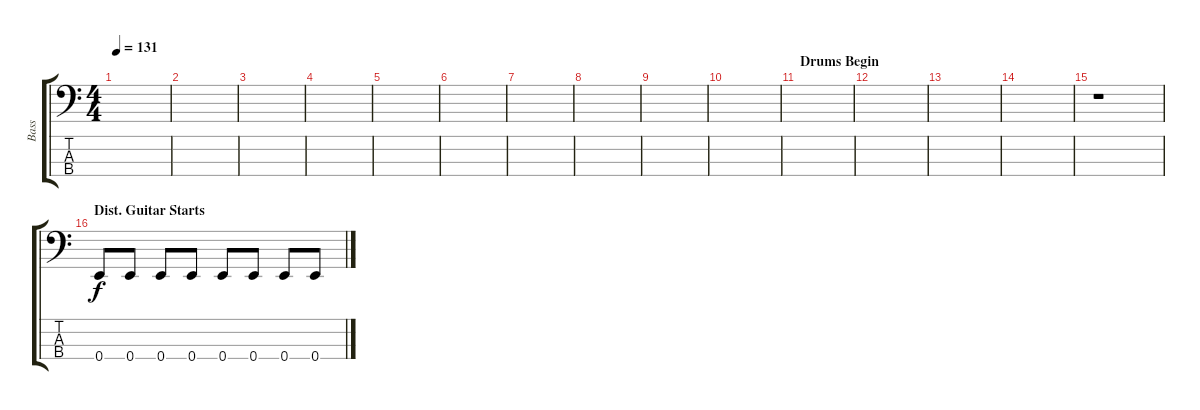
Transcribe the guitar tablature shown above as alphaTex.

\track ("Bass" "Bass") {instrument acousticguitarsteel}
\staff {score tabs}
\tuning (G2 D2 A1 E1) {hide}
\ts (4 4)
\tempo 131
\clef f4
\ks c
|
|
|
|
|
|
|
|
|
|
\section ("" "Drums Begin")
|
|
|
|
r.1{volume 0} |
\section ("" "Dist. Guitar Starts")
0.4.8{volume 16} 0.4.8 0.4.8 0.4.8 0.4.8 0.4.8 0.4.8 0.4.8
